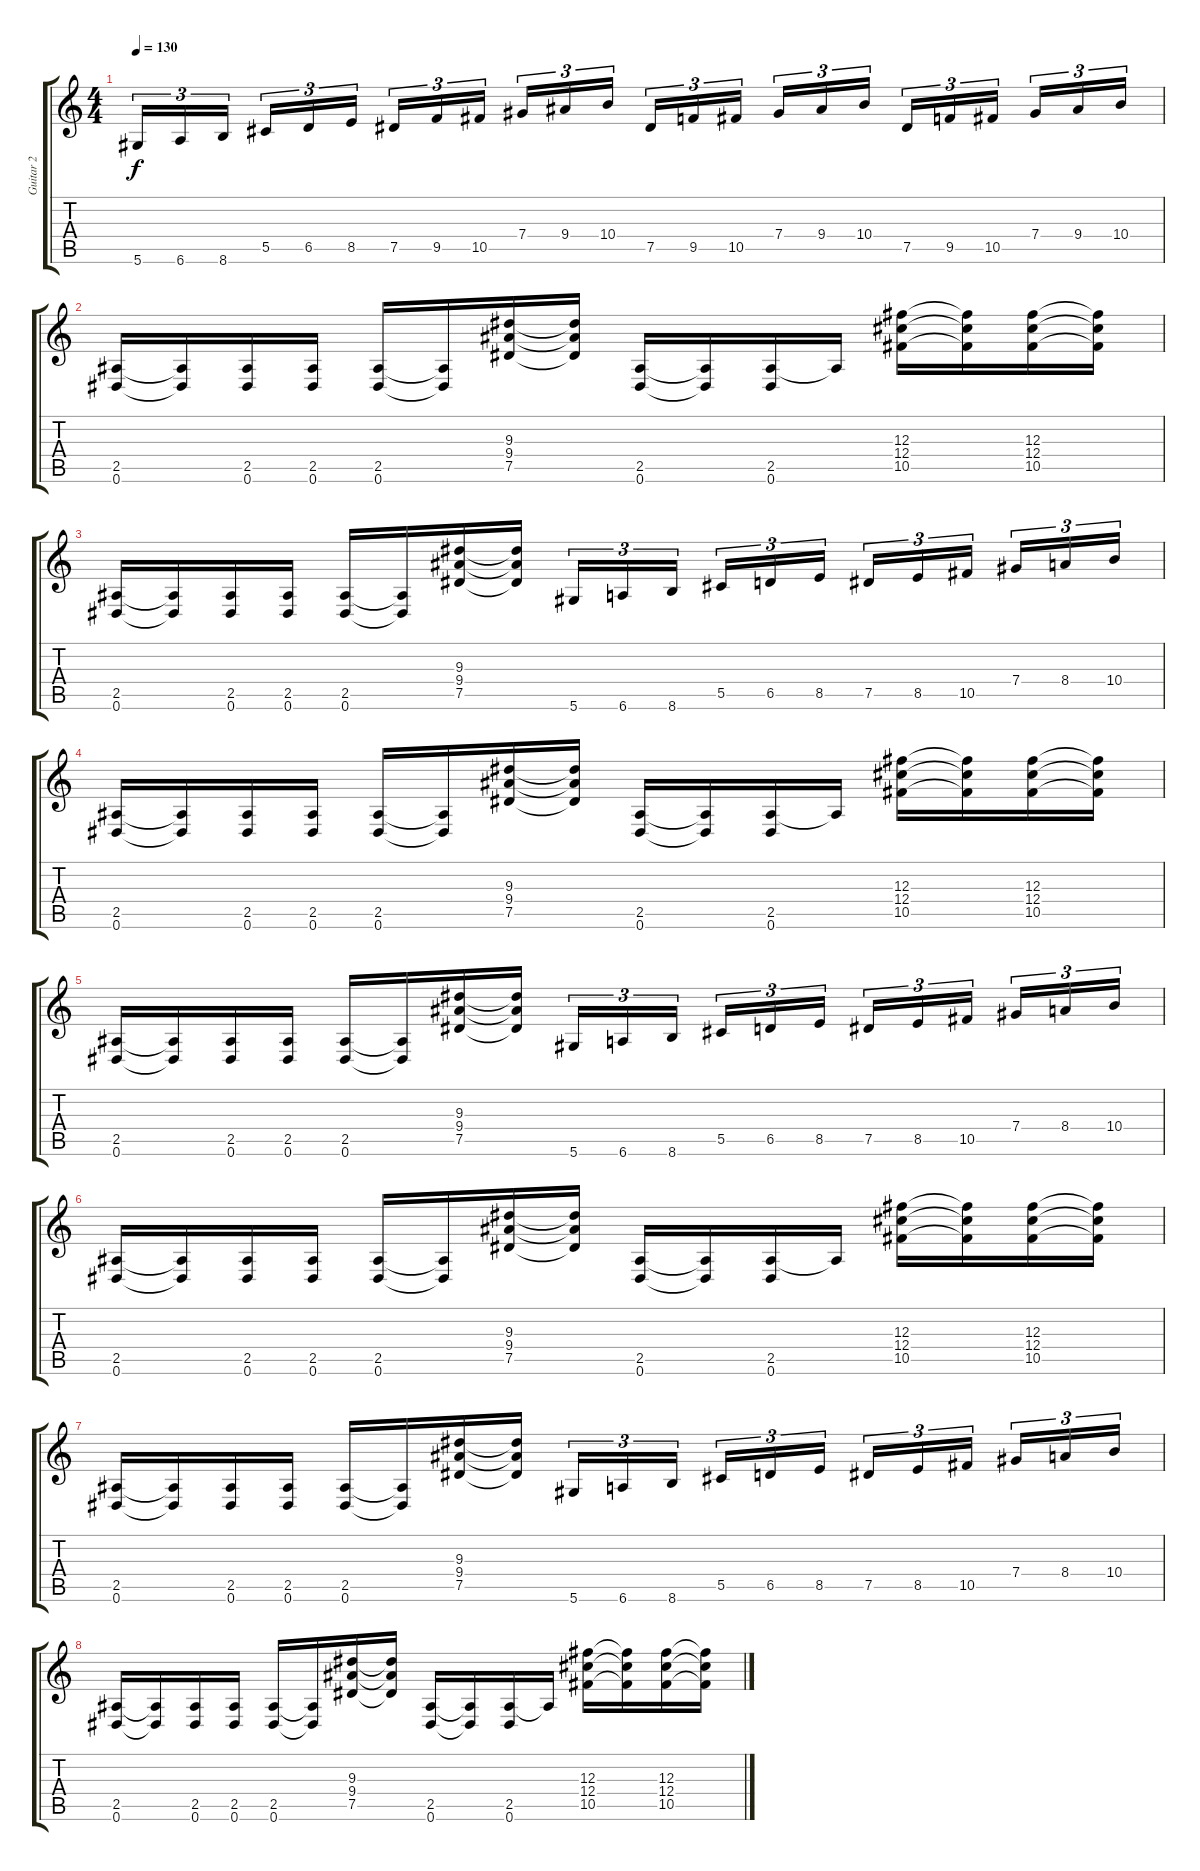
\track ("Guitar 2" "Guitar 2") {instrument distortionguitar}
\staff {score tabs}
\tuning (Eb4 Bb3 Gb3 Db3 Ab2 Eb2) {hide}
\ts (4 4)
\tempo 130
\clef g2
\ks c
5.6.16{tu (3 2) dy f} 6.6.16{tu (3 2)} 8.6.16{tu (3 2)} 5.5.16{tu (3 2)} 6.5.16{tu (3 2)} 8.5.16{tu (3 2)} 7.5.16{tu (3 2)} 9.5.16{tu (3 2)} 10.5.16{tu (3 2)} 7.4.16{tu (3 2)} 9.4.16{tu (3 2)} 10.4.16{tu (3 2)} 7.5.16{tu (3 2)} 9.5.16{tu (3 2)} 10.5.16{tu (3 2)} 7.4.16{tu (3 2)} 9.4.16{tu (3 2)} 10.4.16{tu (3 2)} 7.5.16{tu (3 2)} 9.5.16{tu (3 2)} 10.5.16{tu (3 2)} 7.4.16{tu (3 2)} 9.4.16{tu (3 2)} 10.4.16{tu (3 2)} |
(2.5 0.6).16 (2.5{t} 0.6{t}).16 (2.5 0.6).16 (2.5 0.6).16 (2.5 0.6).16 (2.5{t} 0.6{t}).16 (9.3 9.4 7.5).16 (9.3{t} 9.4{t} 7.5{t}).16 (2.5 0.6).16 (2.5{t} 0.6{t}).16 (2.5 0.6).16 2.5{t}.16 (12.3 12.4 10.5).16 (12.3{t} 12.4{t} 10.5{t}).16 (12.3 12.4 10.5).16 (12.3{t} 12.4{t} 10.5{t}).16 |
(2.5 0.6).16 (2.5{t} 0.6{t}).16 (2.5 0.6).16 (2.5 0.6).16 (2.5 0.6).16 (2.5{t} 0.6{t}).16 (9.3 9.4 7.5).16 (9.3{t} 9.4{t} 7.5{t}).16 5.6.16{tu (3 2)} 6.6.16{tu (3 2)} 8.6.16{tu (3 2)} 5.5.16{tu (3 2)} 6.5.16{tu (3 2)} 8.5.16{tu (3 2)} 7.5.16{tu (3 2)} 8.5.16{tu (3 2)} 10.5.16{tu (3 2)} 7.4.16{tu (3 2)} 8.4.16{tu (3 2)} 10.4.16{tu (3 2)} |
(2.5 0.6).16 (2.5{t} 0.6{t}).16 (2.5 0.6).16 (2.5 0.6).16 (2.5 0.6).16 (2.5{t} 0.6{t}).16 (9.3 9.4 7.5).16 (9.3{t} 9.4{t} 7.5{t}).16 (2.5 0.6).16 (2.5{t} 0.6{t}).16 (2.5 0.6).16 2.5{t}.16 (12.3 12.4 10.5).16 (12.3{t} 12.4{t} 10.5{t}).16 (12.3 12.4 10.5).16 (12.3{t} 12.4{t} 10.5{t}).16 |
(2.5 0.6).16 (2.5{t} 0.6{t}).16 (2.5 0.6).16 (2.5 0.6).16 (2.5 0.6).16 (2.5{t} 0.6{t}).16 (9.3 9.4 7.5).16 (9.3{t} 9.4{t} 7.5{t}).16 5.6.16{tu (3 2)} 6.6.16{tu (3 2)} 8.6.16{tu (3 2)} 5.5.16{tu (3 2)} 6.5.16{tu (3 2)} 8.5.16{tu (3 2)} 7.5.16{tu (3 2)} 8.5.16{tu (3 2)} 10.5.16{tu (3 2)} 7.4.16{tu (3 2)} 8.4.16{tu (3 2)} 10.4.16{tu (3 2)} |
(2.5 0.6).16 (2.5{t} 0.6{t}).16 (2.5 0.6).16 (2.5 0.6).16 (2.5 0.6).16 (2.5{t} 0.6{t}).16 (9.3 9.4 7.5).16 (9.3{t} 9.4{t} 7.5{t}).16 (2.5 0.6).16 (2.5{t} 0.6{t}).16 (2.5 0.6).16 2.5{t}.16 (12.3 12.4 10.5).16 (12.3{t} 12.4{t} 10.5{t}).16 (12.3 12.4 10.5).16 (12.3{t} 12.4{t} 10.5{t}).16 |
(2.5 0.6).16 (2.5{t} 0.6{t}).16 (2.5 0.6).16 (2.5 0.6).16 (2.5 0.6).16 (2.5{t} 0.6{t}).16 (9.3 9.4 7.5).16 (9.3{t} 9.4{t} 7.5{t}).16 5.6.16{tu (3 2)} 6.6.16{tu (3 2)} 8.6.16{tu (3 2)} 5.5.16{tu (3 2)} 6.5.16{tu (3 2)} 8.5.16{tu (3 2)} 7.5.16{tu (3 2)} 8.5.16{tu (3 2)} 10.5.16{tu (3 2)} 7.4.16{tu (3 2)} 8.4.16{tu (3 2)} 10.4.16{tu (3 2)} |
(2.5 0.6).16 (2.5{t} 0.6{t}).16 (2.5 0.6).16 (2.5 0.6).16 (2.5 0.6).16 (2.5{t} 0.6{t}).16 (9.3 9.4 7.5).16 (9.3{t} 9.4{t} 7.5{t}).16 (2.5 0.6).16 (2.5{t} 0.6{t}).16 (2.5 0.6).16 2.5{t}.16 (12.3 12.4 10.5).16 (12.3{t} 12.4{t} 10.5{t}).16 (12.3 12.4 10.5).16 (12.3{t} 12.4{t} 10.5{t}).16
